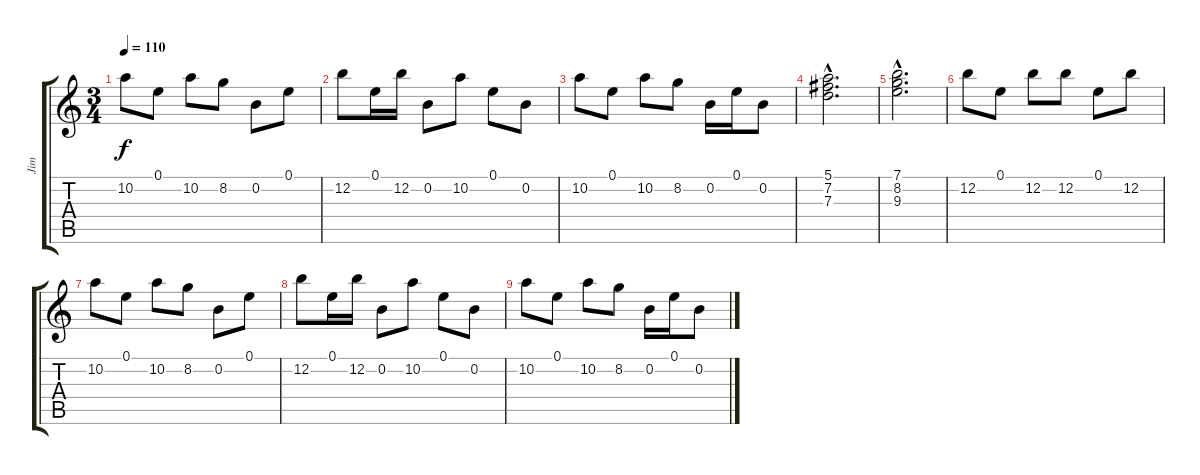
\track ("Jim" "Jim") {instrument electricguitarjazz}
\staff {score tabs}
\tuning (E4 B3 G3 D3 A2 E2) {hide}
\ts (3 4)
\tempo 110
\clef g2
\ks c
10.2.8{dy f} 0.1.8 10.2.8 8.2.8 0.2.8 0.1.8 |
12.2.8 0.1.16 12.2.16 0.2.8 10.2.8 0.1.8 0.2.8 |
10.2.8 0.1.8 10.2.8 8.2.8 0.2.16 0.1.16 0.2.8 |
(5.1{hac} 7.2{hac} 7.3{hac}).2{d} |
(7.1{hac} 8.2{hac} 9.3{hac}).2{d} |
12.2.8 0.1.8 12.2.8 12.2.8 0.1.8 12.2.8 |
10.2.8 0.1.8 10.2.8 8.2.8 0.2.8 0.1.8 |
12.2.8 0.1.16 12.2.16 0.2.8 10.2.8 0.1.8 0.2.8 |
10.2.8 0.1.8 10.2.8 8.2.8 0.2.16 0.1.16 0.2.8
